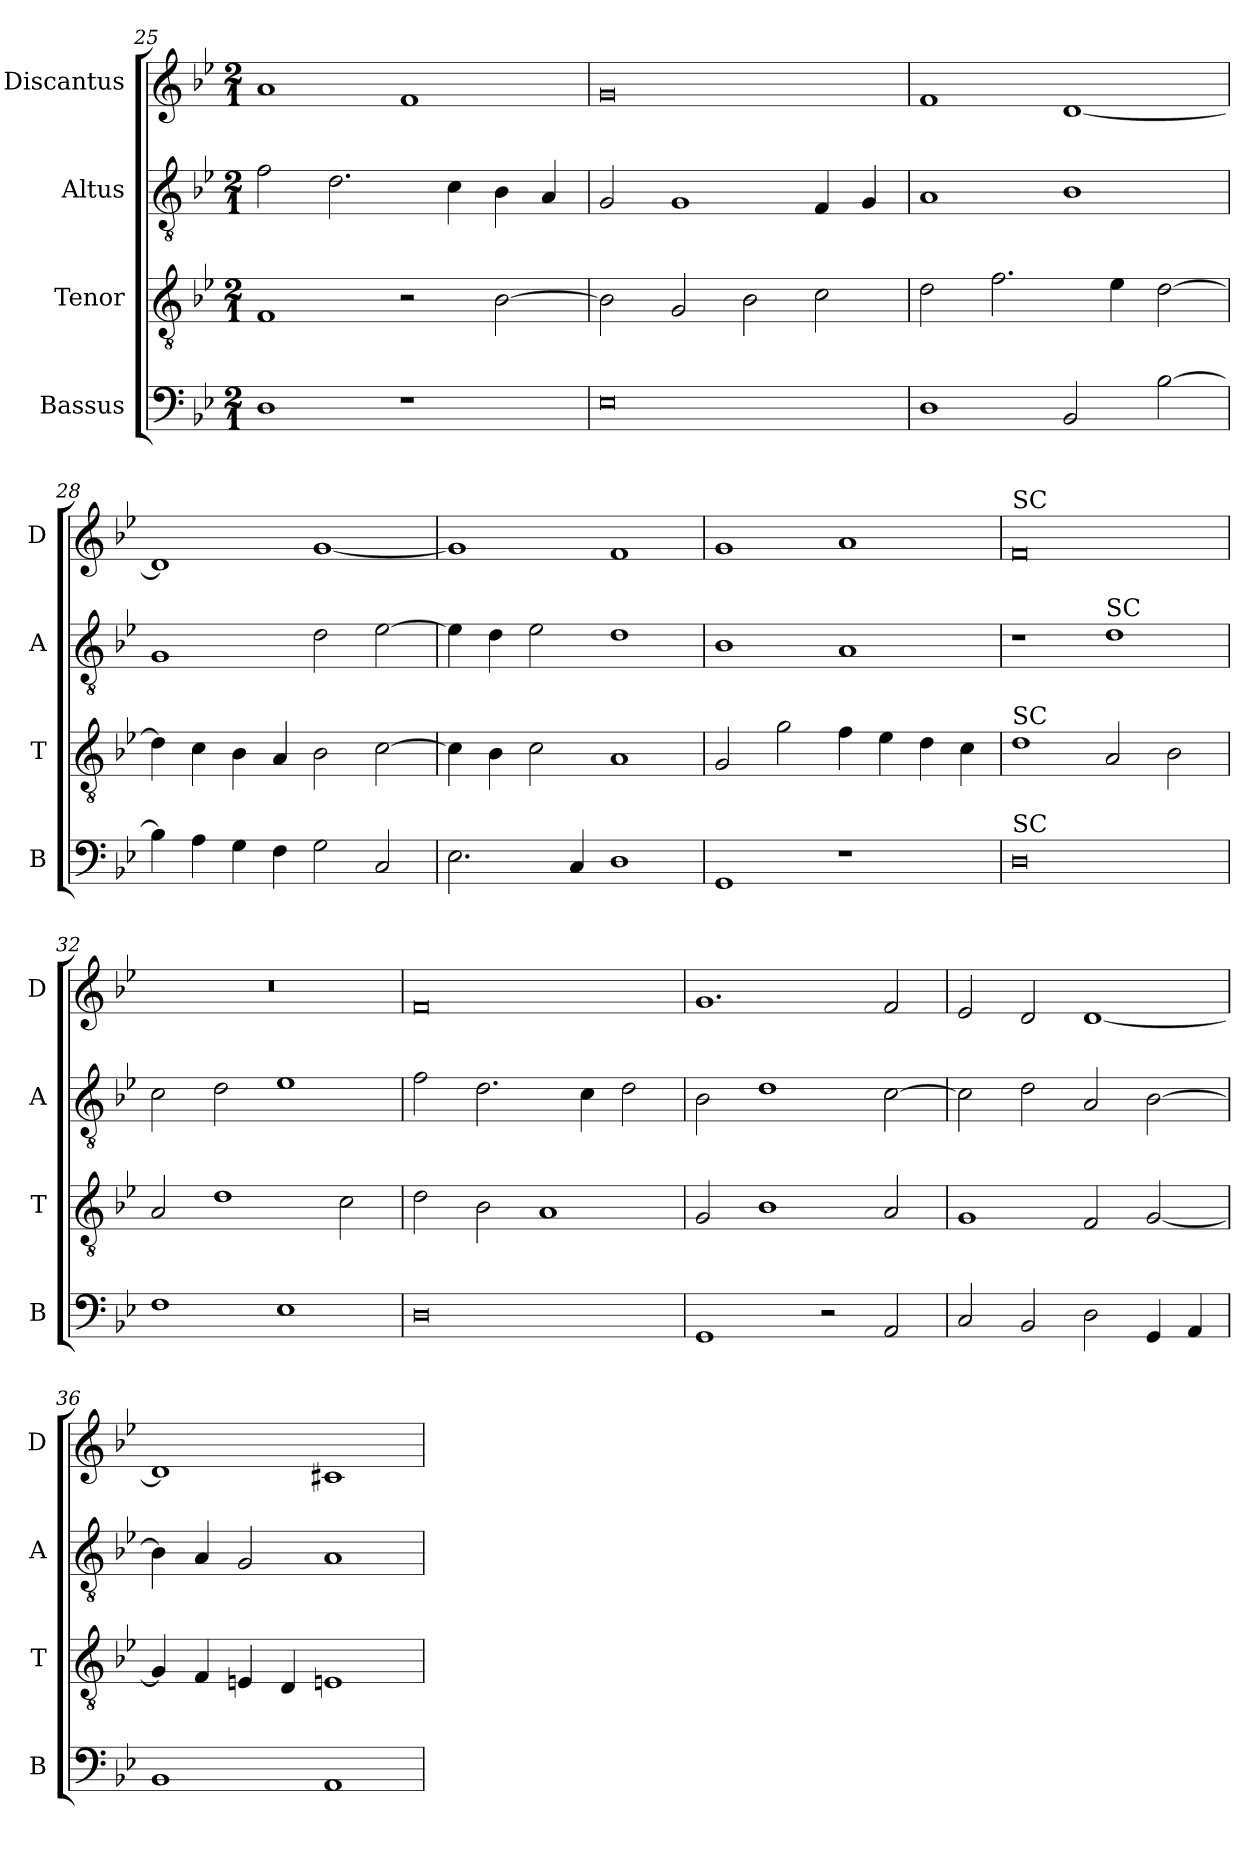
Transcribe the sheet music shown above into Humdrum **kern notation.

**kern	**kern	**kern	**kern
*part4	*part3	*part2	*part1
*staff4	*staff3	*staff2	*staff1
*I"Bassus	*I"Tenor	*I"Altus	*I"Discantus
*I'B	*I'T	*I'A	*I'D
*clefF4	*clefGv2	*clefGv2	*clefG2
*k[b-e-]	*k[b-e-]	*k[b-e-]	*k[b-e-]
*M2/1	*M2/1	*M2/1	*M2/1
=25	=25	=25	=25
1D	1F	2f	1a
.	.	2.d	.
1r	2r	.	1f
.	.	4c	.
.	[2B-	4B-	.
.	.	4A	.
=26	=26	=26	=26
0E-	2B-]	2G	0g
.	2G	1G	.
.	2B-	.	.
.	2c	4F	.
.	.	4G	.
=27	=27	=27	=27
1D	2d	1A	1f
.	2.f	.	.
2BB-	.	1B-	[1d
.	4e-	.	.
[2B-	[2d	.	.
=28	=28	=28	=28
4B-]	4d]	1G	1d]
4A	4c	.	.
4G	4B-	.	.
4F	4A	.	.
2G	2B-	2d	[1g
2C	[2c	[2e-	.
=29	=29	=29	=29
2.E-	4c]	4e-]	1g]
.	4B-	4d	.
.	2c	2e-	.
4C	.	.	.
1D	1A	1d	1f
=30	=30	=30	=30
1GG	2G	1B-	1g
.	2g	.	.
1r	4f	1A	1a
.	4e-	.	.
.	4d	.	.
.	4c	.	.
=31	=31	=31	=31
!	!	!	!LO:TX:a:t=SC
!	!LO:TX:a:t=SC	!	!
!LO:TX:a:t=SC	!	!	!
0D	1d	1r	0f
!	!	!LO:TX:a:t=SC	!
.	2A	1d	.
.	2B-	.	.
=32	=32	=32	=32
1F	2A	2c	0r
.	1d	2d	.
1E-	.	1e-	.
.	2c	.	.
=33	=33	=33	=33
0D	2d	2f	0f
.	2B-	2.d	.
.	1A	.	.
.	.	4c	.
.	.	2d	.
=34	=34	=34	=34
1GG	2G	2B-	1.g
.	1B-	1d	.
2r	.	.	.
2AA	2A	[2c	2f
=35	=35	=35	=35
2C	1G	2c]	2e-
2BB-	.	2d	2d
2D	2F	2A	[1d
4GG	[2G	[2B-	.
4AA	.	.	.
=36	=36	=36	=36
1BB-	4G]	4B-]	1d]
.	4F	4A	.
.	4En	2G	.
.	4D	.	.
1AA	1En	1A	1c#X
=	=	=	=
*-	*-	*-	*-
